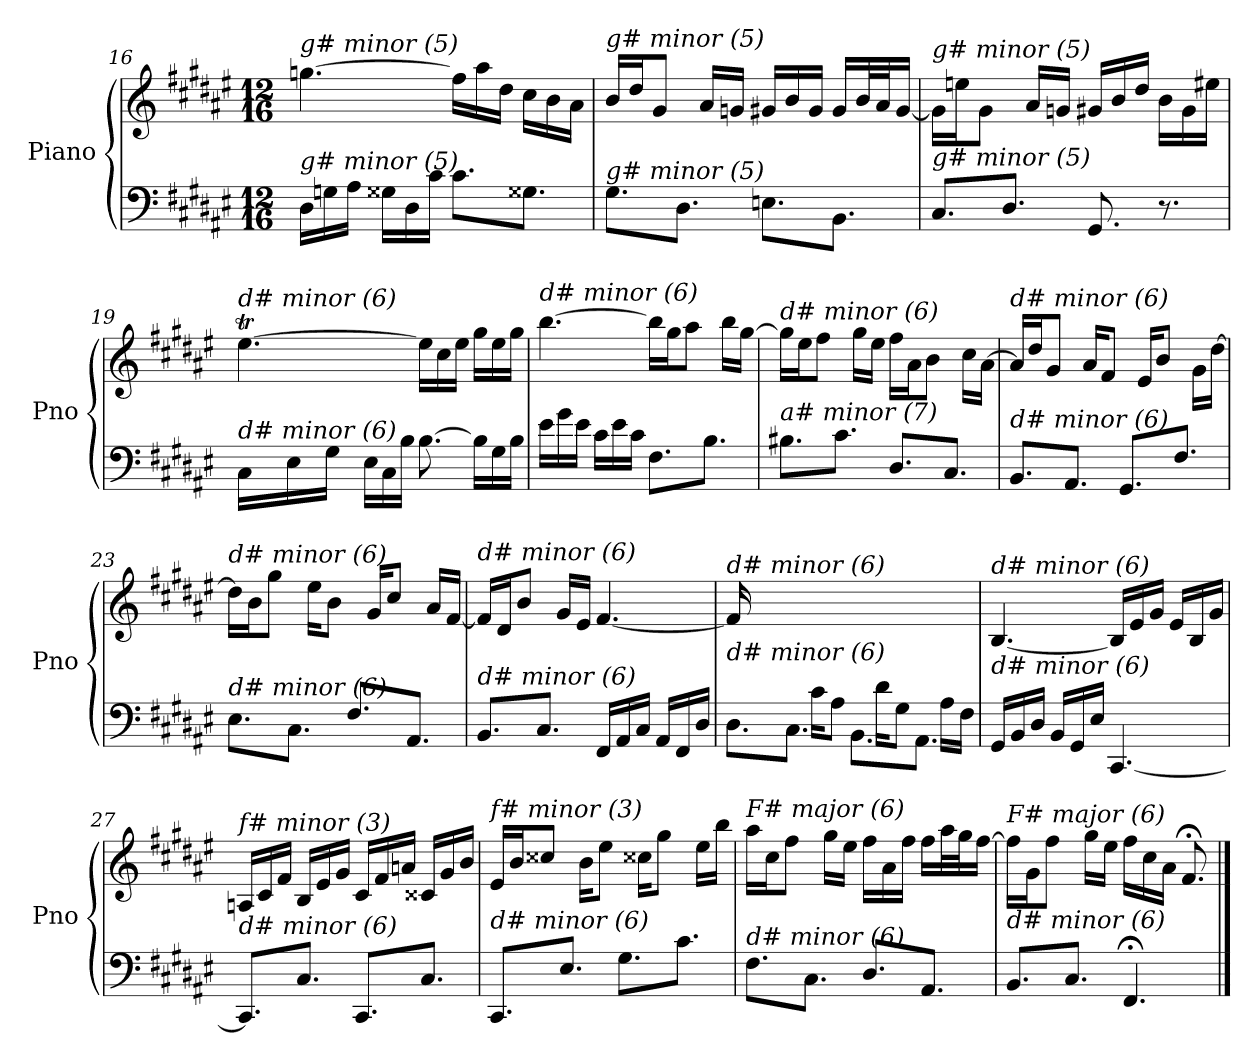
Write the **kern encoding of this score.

**kern	**kern
*part1	*part1
*staff2	*staff1
*I"Piano	*
*I'Pno	*
!!LO:LB:g=z
*clefF4	*clefG2
*k[f#c#g#d#a#e#]	*k[f#c#g#d#a#e#]
*F#:	*F#:
*M12/16	*M12/16
=16	=16
!	!LO:TX:i:t=g# minor (5)
!LO:TX:i:t=g# minor (5)	!
16D#\LL	[4.ggni\
16Gni\	.
16A#\JJ	.
16G##i\LL	.
16D#\	.
16c#\JJ	.
8.c#\L	16ff##\LL]
.	16aa#\
.	16dd#\JJ
8.G##Xi\J	16cc#\LL
.	16b\
.	16a#\JJ
=17	=17
!	!LO:TX:i:t=g# minor (5)
!LO:TX:i:t=g# minor (5)	!
8.G#\L	16b/LL
.	16dd#/J
.	8g#/J
8.D#\J	.
.	16a#/LL
.	16gni/JJ
8.En\L	16g#/LL
.	16b/
.	16g#/JJ
8.BB\J	16g#/LL
.	32b/L
.	32a#/J
.	[16g#/JJ
=18	=18
!	!LO:TX:i:t=g# minor (5)
!LO:TX:i:t=g# minor (5)	!
8.C#/L	16g#\LL]
.	16een\J
.	8g#\J
8.D#/J	.
.	16a#/LL
.	16gni/JJ
8.GG#/	16g#/LL
.	16b/
.	16dd#/JJ
8.r	16b\LL
.	16g#\
.	16ee#X\JJ
!!LO:LB:g=z
=19	=19
*^	*^
*	*	*	*Xtuplet
!	!	!LO:TX:i:t=d# minor (6)	!
!LO:TX:i:t=d# minor (6)	!	!	!
4.ryy	16C#\LL	[4.ee#t\	112%3ff#yy
.	.	.	112%3ee#yy
.	.	.	112%3ff#yy
.	16E#\	.	.
.	.	.	112%3ee#yy
.	.	.	112%3ff#yy
.	16G#\JJ	.	.
.	.	.	112%3ee#yy
.	.	.	14%3ee#yy
.	16E#\LL	.	.
.	16C#\	.	.
.	16B\JJ	.	.
4.ryy	[8.B\	16ee#\LL]	4.ryy
.	.	16cc#\	.
.	.	16ee#\JJ	.
.	16B\LL]	16gg#\LL	.
.	16G#\	16ee#\	.
.	16B\JJ	16gg#\JJ	.
*	*	*v	*v
=20	=20	=20
!	!	!LO:TX:i:t=d# minor (6)
!LO:TX:i:t=d# minor (6)	!	!
*v	*v	*
16e#\LL	[4.bb\
16g#\	.
16e#\JJ	.
16c#\LL	.
16e#\	.
16c#\JJ	.
8.F#\L	16bb\LL]
.	16gg#\J
.	8aa#\J
8.B\J	.
.	16bb\LL
.	[16gg#\JJ
=21	=21
!	!LO:TX:i:t=d# minor (6)
!LO:TX:i:t=a# minor (7)	!
8.B#X\L	16gg#\LL]
.	16ee#\J
.	8ff#\J
8.c#\J	.
.	16gg#\LL
.	16ee#\JJ
8.D#/L	16ff#\LL
.	16a#\J
.	8b\J
8.C#/J	.
.	16cc#\LL
.	[16a#\JJ
=22	=22
!	!LO:TX:i:t=d# minor (6)
!LO:TX:i:t=d# minor (6)	!
8.BB/L	16a#/LL]
.	16dd#/J
.	8g#/J
8.AA#/J	.
.	16a#/KL
.	8f#/J
8.GG#/L	.
.	16e#/KL
.	8b/J
8.F#/J	.
.	16g#\LL
.	[16dd#\JJ
!!LO:LB:g=z
=23	=23
!	!LO:TX:i:t=d# minor (6)
!LO:TX:i:t=d# minor (6)	!
8.E#\L	16dd#\LL]
.	16b\J
.	8gg#\J
8.C#\J	.
.	16ee#\KL
.	8b\J
8.F#/L	.
.	16g#/KL
.	8cc#/J
8.AA#/J	.
.	16a#/LL
.	[16f#/JJ
=24	=24
!	!LO:TX:i:t=d# minor (6)
!LO:TX:i:t=d# minor (6)	!
8.BB/L	16f#/LL]
.	16d#/J
.	8b/J
8.C#/J	.
.	16g#/LL
.	16e#/JJ
16FF#/LL	[4.f#/
16AA#/	.
16C#/JJ	.
16AA#/LL	.
16FF#/	.
16D#/JJ	.
=25	=25
*^	*
!	!	!LO:TX:i:t=d# minor (6)
!LO:TX:i:t=d# minor (6)	!	!
16ryy	8.D#\L	16f#/LL]
16A#/J	.	2ryy
8B/J	.	.
.	8.C#\J	.
16c#\KL	.	.
8A#\J	.	.
.	8.BB\L	.
16d#\KL	.	.
8G#\J	.	.
.	8.AA#\J	8.ryy
16A#\LL	.	.
16F#\JJ	.	.
*v	*v	*
=26	=26
!	!LO:TX:i:t=d# minor (6)
!LO:TX:i:t=d# minor (6)	!
16GG#/LL	[4.B/
16BB/	.
16D#/JJ	.
16BB/LL	.
16GG#/	.
16E#/JJ	.
[4.CC#/	16B/LL]
.	16e#/
.	16g#/JJ
.	16e#/LL
.	16B/
.	16g#/JJ
!!LO:LB:g=z
=27	=27
!	!LO:TX:i:t=f# minor (3)
!LO:TX:i:t=d# minor (6)	!
8.CC#/L]	16An/LL
.	16c#/
.	16f#/JJ
8.C#/J	16B/LL
.	16e#/
.	16g#/JJ
8.CC#/L	16c#/LL
.	16f#/
.	16an/JJ
8.C#/J	16c##Xi/LL
.	16g#/
.	16b/JJ
=28	=28
!	!LO:TX:i:t=f# minor (3)
!LO:TX:i:t=d# minor (6)	!
8.CC#/L	16e#/LL
.	16b/J
.	8cc##Xi/J
8.E#/J	.
.	16b\KL
.	8ee#\J
8.G#\L	.
.	16cc##Xi\KL
.	8gg#\J
8.c#\J	.
.	16ee#\LL
.	16bb\JJ
=29	=29
!	!LO:TX:i:t=F# major (6)
!LO:TX:i:t=d# minor (6)	!
8.F#\L	16aa#\LL
.	16cc#\J
.	8ff#\J
8.C#\J	.
.	16gg#\LL
.	16ee#\JJ
8.D#/L	16ff#\LL
.	16a#\
.	16ff#\JJ
8.AA#/J	16ff#\LL
.	32aa#\L
.	32gg#\J
.	[16ff#\JJ
=30	=30
!	!LO:TX:i:t=F# major (6)
!LO:TX:i:t=d# minor (6)	!
8.BB/L	16ff#\LL]
.	16g#\J
.	8ff#\J
8.C#/J	.
.	16gg#\LL
.	16ee#\JJ
4.FF#;/	16ff#\LL
.	16cc#\
.	16a#\JJ
.	8.f#;</
==	==
*-	*-
